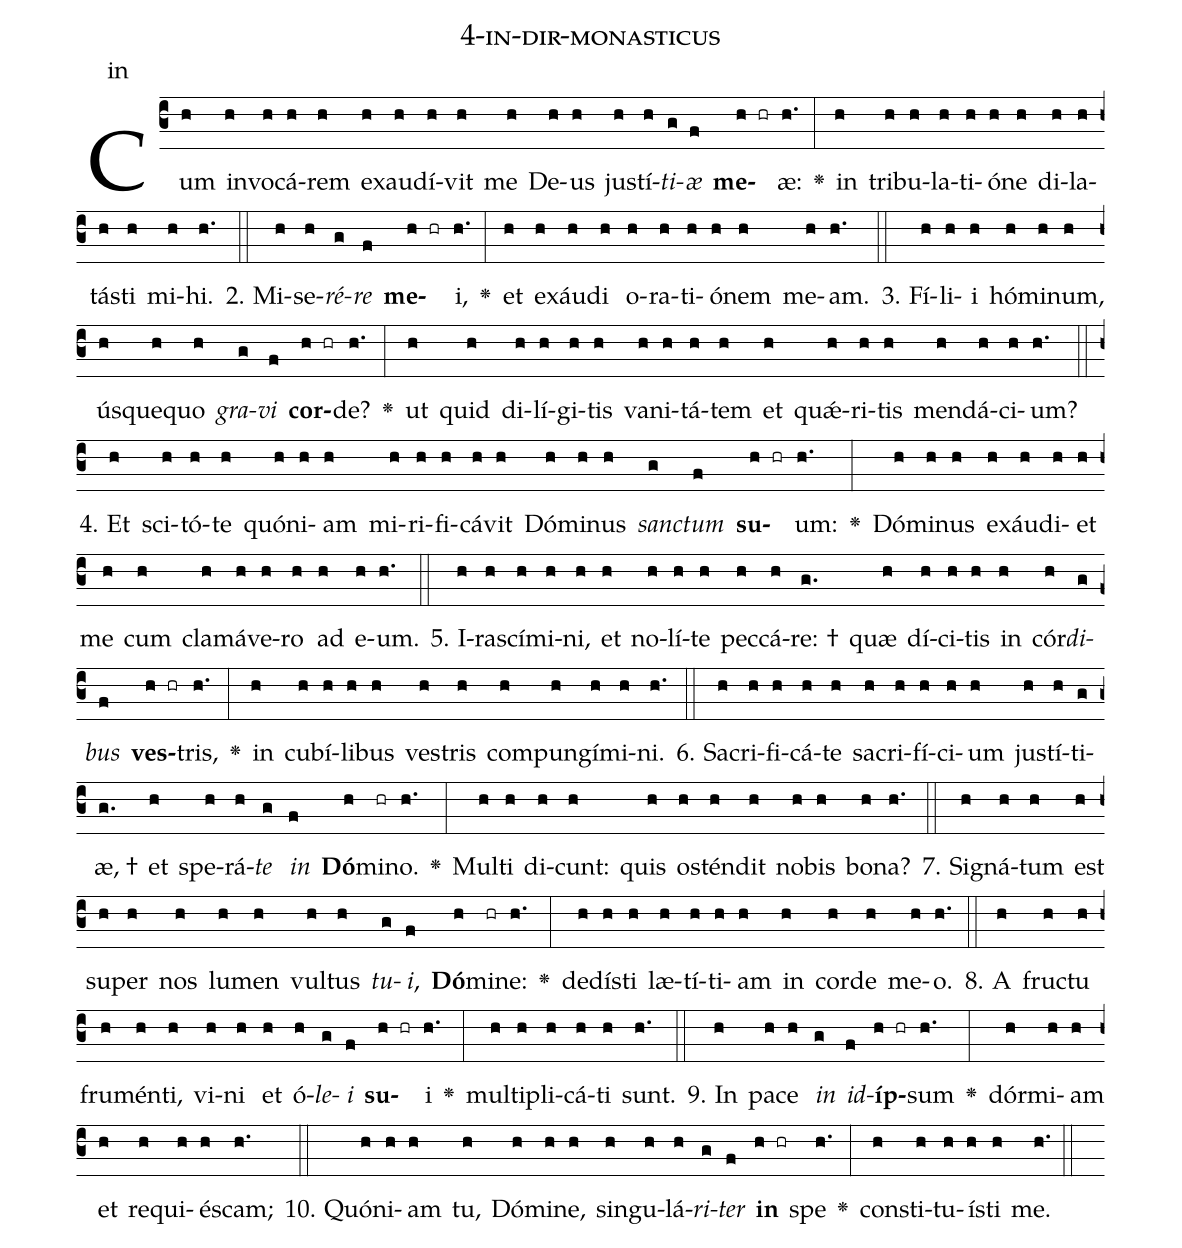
name: 4-in-dir-monasticus;
annotation: in;
%%
(c3)Cum(h) in(h)vo(h)cá(h)rem(h) ex(h)au(h)dí(h)vit(h) me(h) De(h)us(h) jus(h)tí(h)<i>ti</i>(g)<i>æ</i>(f) <b>me</b>(h hr)æ:(h.) <v>\greheightstar</v>(:) in(h) tri(h)bu(h)la(h)ti(h)ó(h)ne(h) di(h)la(h)tás(h)ti(h) mi(h)hi.(h.) (::)
2. Mi(h)se(h)<i>ré</i>(g)<i>re</i>(f) <b>me</b>(h hr)i,(h.) <v>\greheightstar</v>(:) et(h) ex(h)áu(h)di(h) o(h)ra(h)ti(h)ó(h)nem(h) me(h)am.(h.) (::)
3. Fí(h)li(h)i(h) hó(h)mi(h)num,(h) ús(h)que(h)quo(h) <i>gra</i>(g)<i>vi</i>(f) <b>cor</b>(h hr)de?(h.) <v>\greheightstar</v>(:) ut(h) quid(h) di(h)lí(h)gi(h)tis(h) va(h)ni(h)tá(h)tem(h) et(h) quǽ(h)ri(h)tis(h) men(h)dá(h)ci(h)um?(h.) (::)
4. Et(h) sci(h)tó(h)te(h) quón(h)i(h)am(h) mi(h)ri(h)fi(h)cá(h)vit(h) Dó(h)mi(h)nus(h) <i>sanc</i>(g)<i>tum</i>(f) <b>su</b>(h hr)um:(h.) <v>\greheightstar</v>(:) Dó(h)mi(h)nus(h) ex(h)áu(h)di(h)et(h) me(h) cum(h) cla(h)má(h)ve(h)ro(h) ad(h) e(h)um.(h.) (::)
5. I(h)ra(h)scí(h)mi(h)ni,(h) et(h) no(h)lí(h)te(h) pec(h)cá(h)re: †(g.) quæ(h) dí(h)ci(h)tis(h) in(h) cór(h)<i>di</i>(g)<i>bus</i>(f) <b>ves</b>(h hr)tris,(h.) <v>\greheightstar</v>(:) in(h) cu(h)bí(h)li(h)bus(h) ves(h)tris(h) com(h)pun(h)gí(h)mi(h)ni.(h.) (::)
6. Sa(h)cri(h)fi(h)cá(h)te(h) sa(h)cri(h)fí(h)ci(h)um(h) jus(h)tí(h)ti(g)æ, †(g.) et(h) spe(h)rá(h)<i>te</i>(g) <i>in</i>(f) <b>Dó</b>(h)mi(hr)no.(h.) <v>\greheightstar</v>(:) Mul(h)ti(h) di(h)cunt:(h) quis(h) os(h)tén(h)dit(h) no(h)bis(h) bo(h)na?(h.) (::)
7. Si(h)gná(h)tum(h) est(h) su(h)per(h) nos(h) lu(h)men(h) vul(h)tus(h) <i>tu</i>(g)<i>i</i>,(f) <b>Dó</b>(h)mi(hr)ne:(h.) <v>\greheightstar</v>(:) de(h)dís(h)ti(h) læ(h)tí(h)ti(h)am(h) in(h) cor(h)de(h) me(h)o.(h.) (::)
8. A(h) fruc(h)tu(h) fru(h)mén(h)ti,(h) vi(h)ni(h) et(h) ó(h)<i>le</i>(g)<i>i</i>(f) <b>su</b>(h hr)i(h.) <v>\greheightstar</v>(:) mul(h)ti(h)pli(h)cá(h)ti(h) sunt.(h.) (::)
9. In(h) pa(h)ce(h) <i>in</i>(g) <i>id</i>(f)<b>íp</b>(h hr)sum(h.) <v>\greheightstar</v>(:) dór(h)mi(h)am(h) et(h) re(h)qui(h)és(h)cam;(h.) (::)
10. Quón(h)i(h)am(h) tu,(h) Dó(h)mi(h)ne,(h) sin(h)gu(h)lá(h)<i>ri</i>(g)<i>ter</i>(f) <b>in</b>(h hr) spe(h.) <v>\greheightstar</v>(:) con(h)sti(h)tu(h)ís(h)ti(h) me.(h.) (::)
